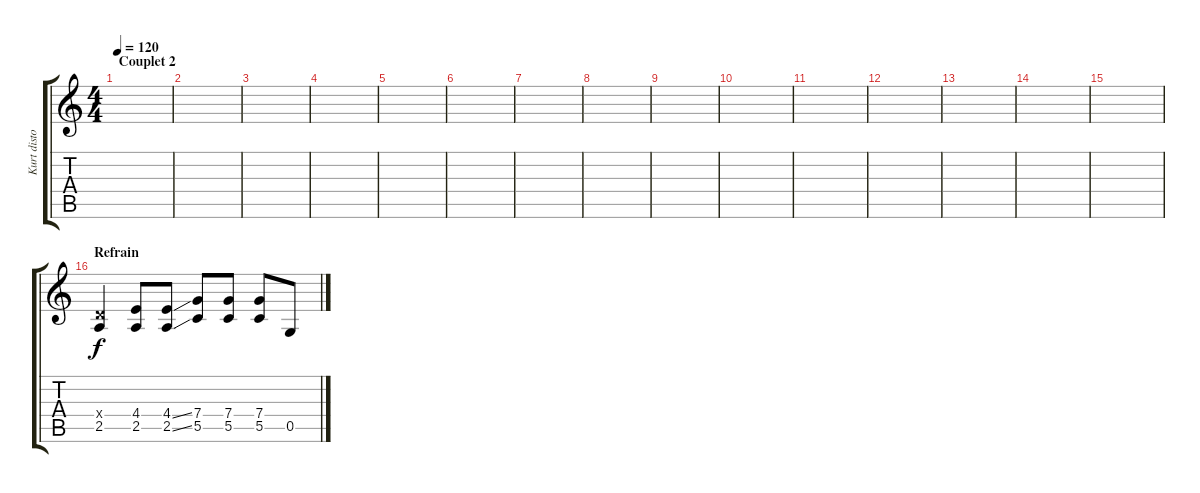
\track ("Kurt disto" "Kurt disto") {instrument overdrivenguitar}
\staff {score tabs}
\tuning (D4 A3 F3 C3 G2 D2) {hide}
\ts (4 4)
\section ("" "Couplet 2")
\tempo 120
\clef g2
\ks c
|
|
|
|
|
|
|
|
|
|
|
|
|
|
|
\section ("" "Refrain")
(2.4{x} 2.5).4 (4.4 2.5).8 (4.4{ss} 2.5{ss}).8 (7.4 5.5).8 (7.4 5.5).8 (7.4 5.5).8 0.5.8
